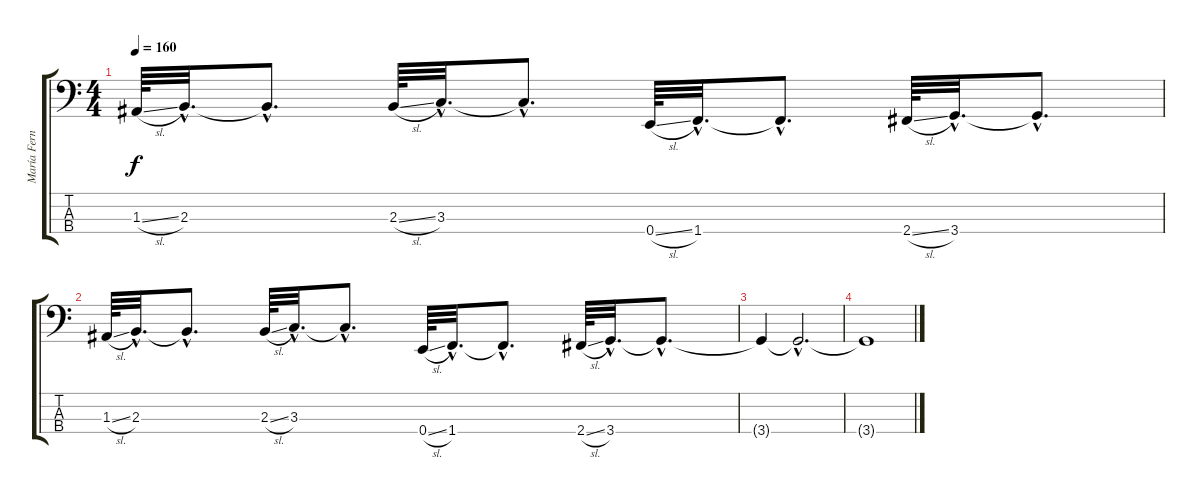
\track ("María Fernanda Aldana (Bajo)" "María Fern") {instrument electricbassfinger}
\staff {score tabs}
\tuning (G2 D2 A1 E1) {hide}
\ts (4 4)
\tempo 160
\clef f4
\ks c
1.3{sl}.64{dy f} 2.3{hac}.32{d} 2.3{hac t}.8{d} 2.3{sl}.64 3.3{hac}.32{d} 3.3{hac t}.8{d} 0.4{sl}.64 1.4{hac}.32{d} 1.4{hac t}.8{d} 2.4{sl}.64 3.4{hac}.32{d} 3.4{hac t}.8{d} |
1.3{sl}.64 2.3{hac}.32{d} 2.3{hac t}.8{d} 2.3{sl}.64 3.3{hac}.32{d} 3.3{hac t}.8{d} 0.4{sl}.64 1.4{hac}.32{d} 1.4{hac t}.8{d} 2.4{sl}.64 3.4{hac}.32{d} 3.4{hac t}.8{d} |
3.4{t}.4 3.4{hac t}.2{d} |
3.4{t}.1
